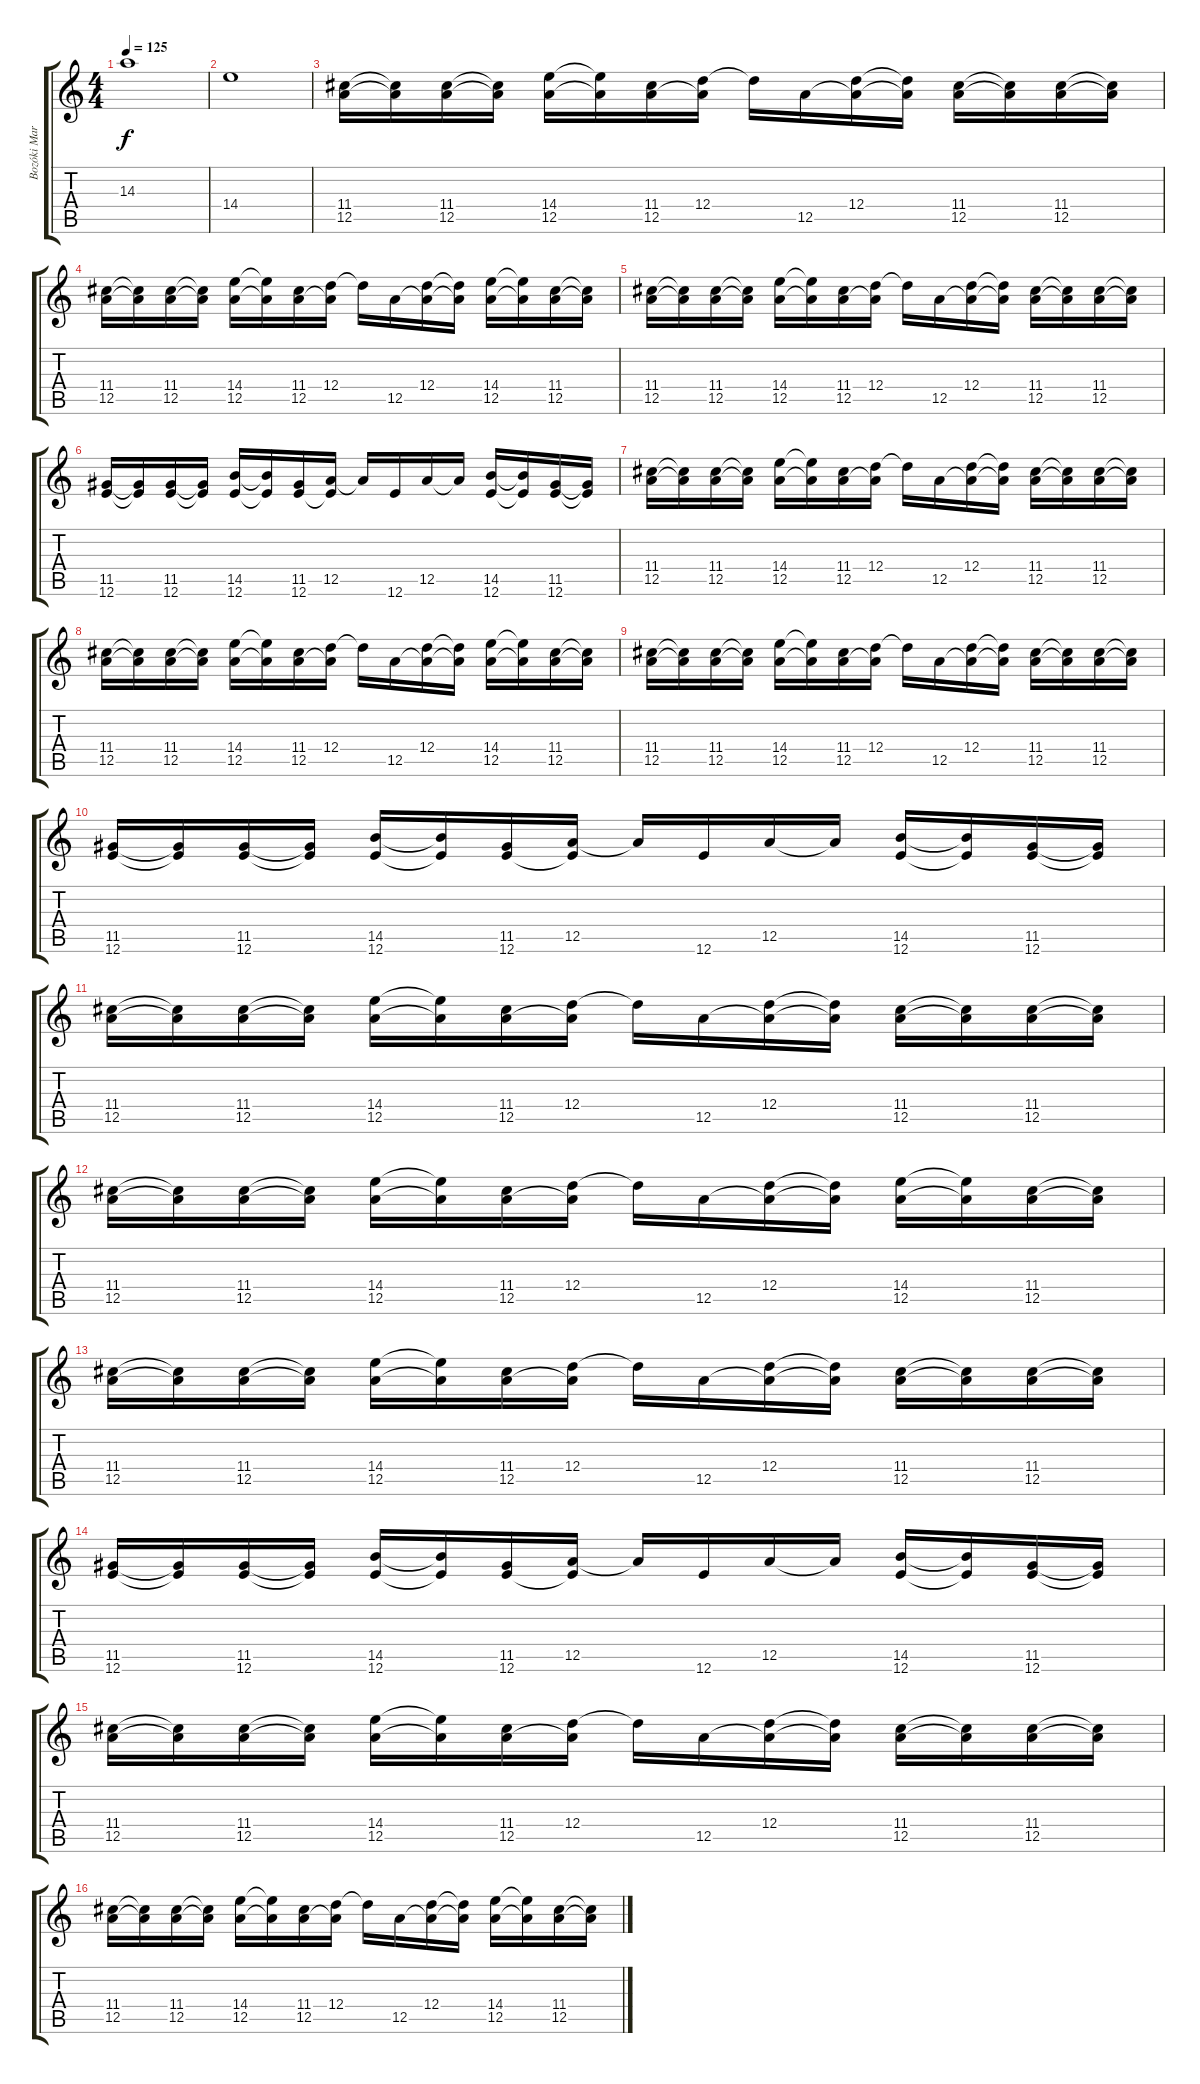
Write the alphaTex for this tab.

\track ("Bozóki Marci - Szólógitár" "Bozóki Mar") {instrument overdrivenguitar}
\staff {score tabs}
\tuning (E4 B3 G3 D3 A2 E2) {hide}
\ts (4 4)
\tempo 125
\clef g2
\ks c
14.3.1{dy f} |
14.4.1 |
(11.4 12.5).16 (11.4{t} 12.5{t}).16 (11.4 12.5).16 (11.4{t} 12.5{t}).16 (14.4 12.5).16 (14.4{t} 12.5{t}).16 (11.4 12.5).16 (12.4 12.5{t}).16 12.4{t}.16 12.5.16 (12.4 12.5{t}).16 (12.4{t} 12.5{t}).16 (11.4 12.5).16 (11.4{t} 12.5{t}).16 (11.4 12.5).16 (11.4{t} 12.5{t}).16 |
(11.4 12.5).16 (11.4{t} 12.5{t}).16 (11.4 12.5).16 (11.4{t} 12.5{t}).16 (14.4 12.5).16 (14.4{t} 12.5{t}).16 (11.4 12.5).16 (12.4 12.5{t}).16 12.4{t}.16 12.5.16 (12.4 12.5{t}).16 (12.4{t} 12.5{t}).16 (14.4 12.5).16 (14.4{t} 12.5{t}).16 (11.4 12.5).16 (11.4{t} 12.5{t}).16 |
(11.4 12.5).16 (11.4{t} 12.5{t}).16 (11.4 12.5).16 (11.4{t} 12.5{t}).16 (14.4 12.5).16 (14.4{t} 12.5{t}).16 (11.4 12.5).16 (12.4 12.5{t}).16 12.4{t}.16 12.5.16 (12.4 12.5{t}).16 (12.4{t} 12.5{t}).16 (11.4 12.5).16 (11.4{t} 12.5{t}).16 (11.4 12.5).16 (11.4{t} 12.5{t}).16 |
(11.5 12.6).16 (11.5{t} 12.6{t}).16 (11.5 12.6).16 (11.5{t} 12.6{t}).16 (14.5 12.6).16 (14.5{t} 12.6{t}).16 (11.5 12.6).16 (12.5 12.6{t}).16 12.5{t}.16 12.6.16 12.5.16 12.5{t}.16 (14.5 12.6).16 (14.5{t} 12.6{t}).16 (11.5 12.6).16 (11.5{t} 12.6{t}).16 |
(11.4 12.5).16 (11.4{t} 12.5{t}).16 (11.4 12.5).16 (11.4{t} 12.5{t}).16 (14.4 12.5).16 (14.4{t} 12.5{t}).16 (11.4 12.5).16 (12.4 12.5{t}).16 12.4{t}.16 12.5.16 (12.4 12.5{t}).16 (12.4{t} 12.5{t}).16 (11.4 12.5).16 (11.4{t} 12.5{t}).16 (11.4 12.5).16 (11.4{t} 12.5{t}).16 |
(11.4 12.5).16 (11.4{t} 12.5{t}).16 (11.4 12.5).16 (11.4{t} 12.5{t}).16 (14.4 12.5).16 (14.4{t} 12.5{t}).16 (11.4 12.5).16 (12.4 12.5{t}).16 12.4{t}.16 12.5.16 (12.4 12.5{t}).16 (12.4{t} 12.5{t}).16 (14.4 12.5).16 (14.4{t} 12.5{t}).16 (11.4 12.5).16 (11.4{t} 12.5{t}).16 |
(11.4 12.5).16 (11.4{t} 12.5{t}).16 (11.4 12.5).16 (11.4{t} 12.5{t}).16 (14.4 12.5).16 (14.4{t} 12.5{t}).16 (11.4 12.5).16 (12.4 12.5{t}).16 12.4{t}.16 12.5.16 (12.4 12.5{t}).16 (12.4{t} 12.5{t}).16 (11.4 12.5).16 (11.4{t} 12.5{t}).16 (11.4 12.5).16 (11.4{t} 12.5{t}).16 |
(11.5 12.6).16 (11.5{t} 12.6{t}).16 (11.5 12.6).16 (11.5{t} 12.6{t}).16 (14.5 12.6).16 (14.5{t} 12.6{t}).16 (11.5 12.6).16 (12.5 12.6{t}).16 12.5{t}.16 12.6.16 12.5.16 12.5{t}.16 (14.5 12.6).16 (14.5{t} 12.6{t}).16 (11.5 12.6).16 (11.5{t} 12.6{t}).16 |
(11.4 12.5).16 (11.4{t} 12.5{t}).16 (11.4 12.5).16 (11.4{t} 12.5{t}).16 (14.4 12.5).16 (14.4{t} 12.5{t}).16 (11.4 12.5).16 (12.4 12.5{t}).16 12.4{t}.16 12.5.16 (12.4 12.5{t}).16 (12.4{t} 12.5{t}).16 (11.4 12.5).16 (11.4{t} 12.5{t}).16 (11.4 12.5).16 (11.4{t} 12.5{t}).16 |
(11.4 12.5).16 (11.4{t} 12.5{t}).16 (11.4 12.5).16 (11.4{t} 12.5{t}).16 (14.4 12.5).16 (14.4{t} 12.5{t}).16 (11.4 12.5).16 (12.4 12.5{t}).16 12.4{t}.16 12.5.16 (12.4 12.5{t}).16 (12.4{t} 12.5{t}).16 (14.4 12.5).16 (14.4{t} 12.5{t}).16 (11.4 12.5).16 (11.4{t} 12.5{t}).16 |
(11.4 12.5).16 (11.4{t} 12.5{t}).16 (11.4 12.5).16 (11.4{t} 12.5{t}).16 (14.4 12.5).16 (14.4{t} 12.5{t}).16 (11.4 12.5).16 (12.4 12.5{t}).16 12.4{t}.16 12.5.16 (12.4 12.5{t}).16 (12.4{t} 12.5{t}).16 (11.4 12.5).16 (11.4{t} 12.5{t}).16 (11.4 12.5).16 (11.4{t} 12.5{t}).16 |
(11.5 12.6).16 (11.5{t} 12.6{t}).16 (11.5 12.6).16 (11.5{t} 12.6{t}).16 (14.5 12.6).16 (14.5{t} 12.6{t}).16 (11.5 12.6).16 (12.5 12.6{t}).16 12.5{t}.16 12.6.16 12.5.16 12.5{t}.16 (14.5 12.6).16 (14.5{t} 12.6{t}).16 (11.5 12.6).16 (11.5{t} 12.6{t}).16 |
(11.4 12.5).16 (11.4{t} 12.5{t}).16 (11.4 12.5).16 (11.4{t} 12.5{t}).16 (14.4 12.5).16 (14.4{t} 12.5{t}).16 (11.4 12.5).16 (12.4 12.5{t}).16 12.4{t}.16 12.5.16 (12.4 12.5{t}).16 (12.4{t} 12.5{t}).16 (11.4 12.5).16 (11.4{t} 12.5{t}).16 (11.4 12.5).16 (11.4{t} 12.5{t}).16 |
(11.4 12.5).16 (11.4{t} 12.5{t}).16 (11.4 12.5).16 (11.4{t} 12.5{t}).16 (14.4 12.5).16 (14.4{t} 12.5{t}).16 (11.4 12.5).16 (12.4 12.5{t}).16 12.4{t}.16 12.5.16 (12.4 12.5{t}).16 (12.4{t} 12.5{t}).16 (14.4 12.5).16 (14.4{t} 12.5{t}).16 (11.4 12.5).16 (11.4{t} 12.5{t}).16
